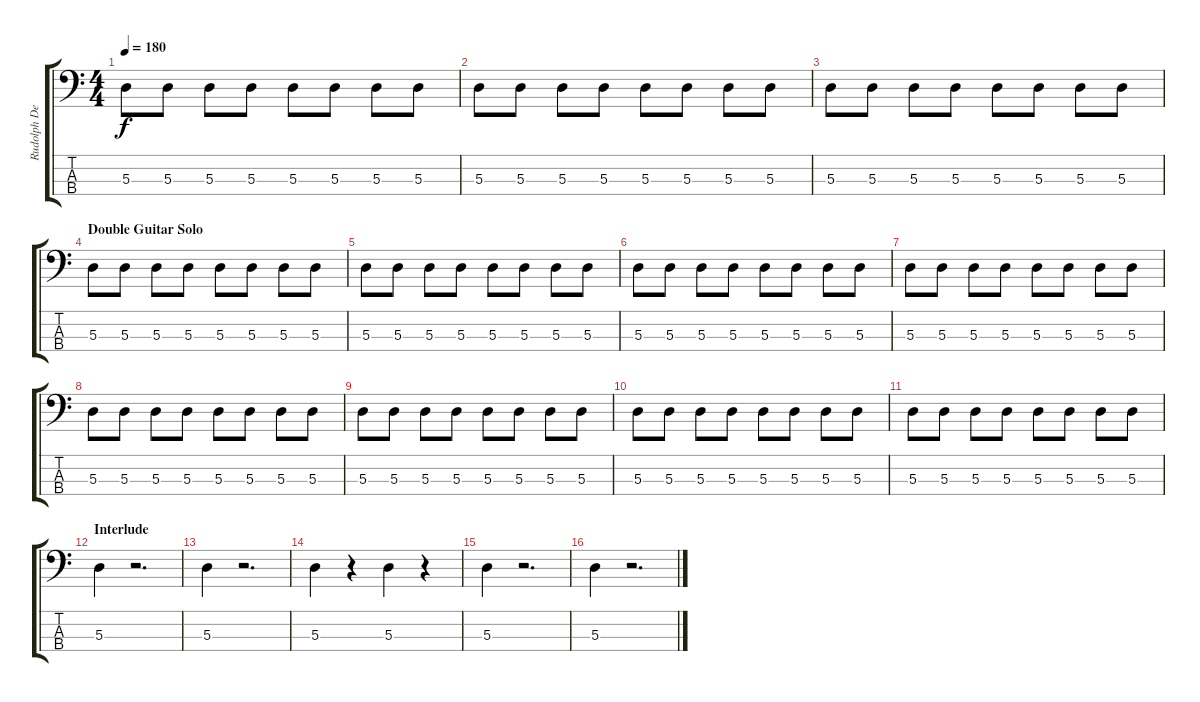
\track ("Rudolph De Borst" "Rudolph De") {instrument electricbasspick}
\staff {score tabs}
\tuning (G2 D2 A1 E1) {hide}
\ts (4 4)
\tempo 180
\clef f4
\ks c
5.3.8{dy f} 5.3.8 5.3.8 5.3.8 5.3.8 5.3.8 5.3.8 5.3.8 |
5.3.8 5.3.8 5.3.8 5.3.8 5.3.8 5.3.8 5.3.8 5.3.8 |
5.3.8 5.3.8 5.3.8 5.3.8 5.3.8 5.3.8 5.3.8 5.3.8 |
\section ("" "Double Guitar Solo")
5.3.8 5.3.8 5.3.8 5.3.8 5.3.8 5.3.8 5.3.8 5.3.8 |
5.3.8 5.3.8 5.3.8 5.3.8 5.3.8 5.3.8 5.3.8 5.3.8 |
5.3.8 5.3.8 5.3.8 5.3.8 5.3.8 5.3.8 5.3.8 5.3.8 |
5.3.8 5.3.8 5.3.8 5.3.8 5.3.8 5.3.8 5.3.8 5.3.8 |
5.3.8 5.3.8 5.3.8 5.3.8 5.3.8 5.3.8 5.3.8 5.3.8 |
5.3.8 5.3.8 5.3.8 5.3.8 5.3.8 5.3.8 5.3.8 5.3.8 |
5.3.8 5.3.8 5.3.8 5.3.8 5.3.8 5.3.8 5.3.8 5.3.8 |
5.3.8 5.3.8 5.3.8 5.3.8 5.3.8 5.3.8 5.3.8 5.3.8 |
\section ("" "Interlude")
5.3.4 r.2{d} |
5.3.4 r.2{d} |
5.3.4 r.4 5.3.4 r.4 |
5.3.4 r.2{d} |
5.3.4 r.2{d}
